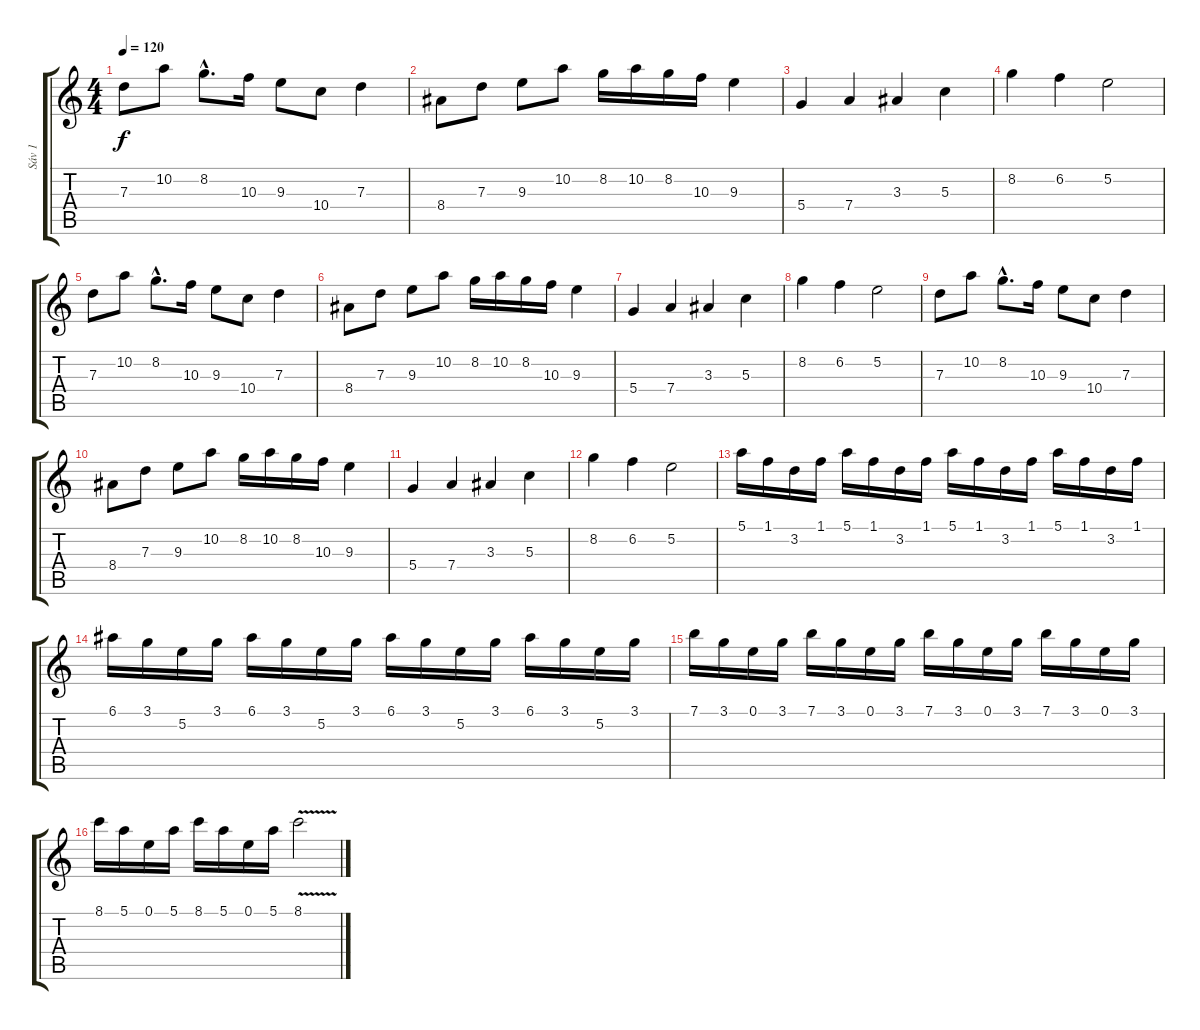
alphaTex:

\track ("Sáv 1" "Sáv 1") {instrument distortionguitar}
\staff {score tabs}
\tuning (E4 B3 G3 D3 A2 E2) {hide}
\ts (4 4)
\tempo 120
\clef g2
\ks c
7.3.8{dy f} 10.2.8 8.2{hac}.8{d} 10.3.16 9.3.8 10.4.8 7.3.4 |
8.4.8 7.3.8 9.3.8 10.2.8 8.2.16 10.2.16 8.2.16 10.3.16 9.3.4 |
5.4.4 7.4.4 3.3.4 5.3.4 |
8.2.4 6.2.4 5.2.2 |
7.3.8 10.2.8 8.2{hac}.8{d} 10.3.16 9.3.8 10.4.8 7.3.4 |
8.4.8 7.3.8 9.3.8 10.2.8 8.2.16 10.2.16 8.2.16 10.3.16 9.3.4 |
5.4.4 7.4.4 3.3.4 5.3.4 |
8.2.4 6.2.4 5.2.2 |
7.3.8 10.2.8 8.2{hac}.8{d} 10.3.16 9.3.8 10.4.8 7.3.4 |
8.4.8 7.3.8 9.3.8 10.2.8 8.2.16 10.2.16 8.2.16 10.3.16 9.3.4 |
5.4.4 7.4.4 3.3.4 5.3.4 |
8.2.4 6.2.4 5.2.2 |
5.1.16 1.1.16 3.2.16 1.1.16 5.1.16 1.1.16 3.2.16 1.1.16 5.1.16 1.1.16 3.2.16 1.1.16 5.1.16 1.1.16 3.2.16 1.1.16 |
6.1.16 3.1.16 5.2.16 3.1.16 6.1.16 3.1.16 5.2.16 3.1.16 6.1.16 3.1.16 5.2.16 3.1.16 6.1.16 3.1.16 5.2.16 3.1.16 |
7.1.16 3.1.16 0.1.16 3.1.16 7.1.16 3.1.16 0.1.16 3.1.16 7.1.16 3.1.16 0.1.16 3.1.16 7.1.16 3.1.16 0.1.16 3.1.16 |
8.1.16 5.1.16 0.1.16 5.1.16 8.1.16 5.1.16 0.1.16 5.1.16 8.1{v}.2
